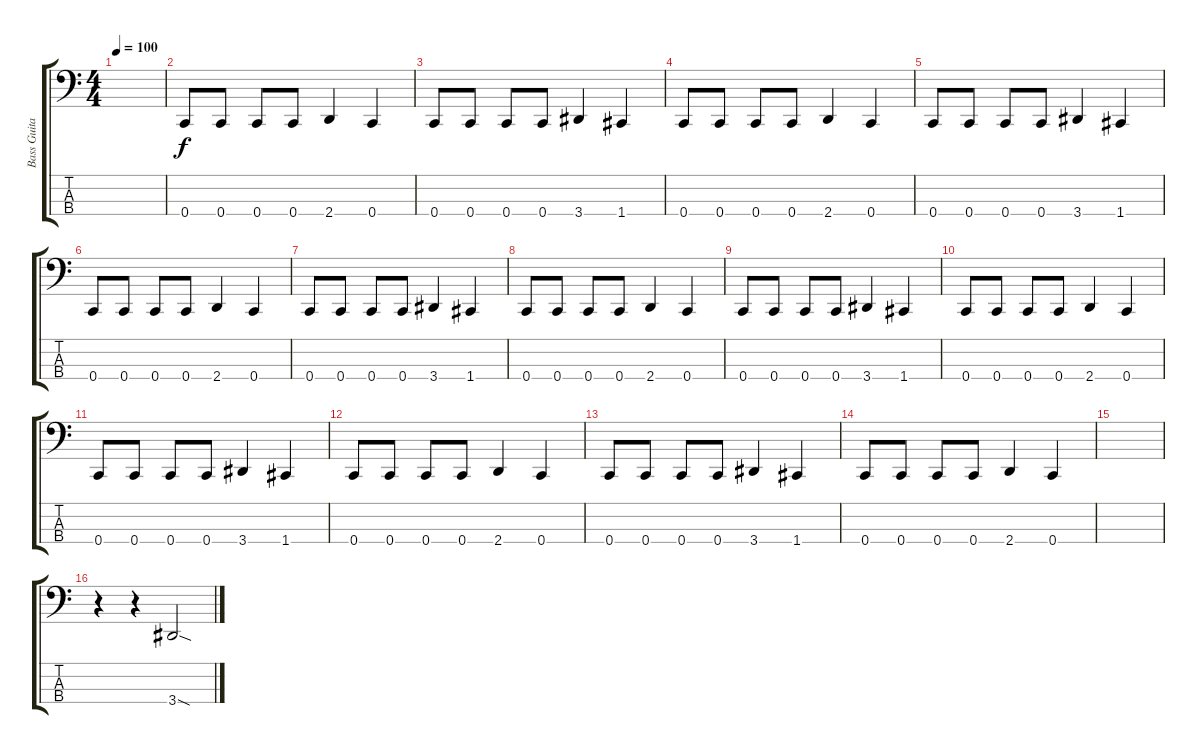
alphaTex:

\track ("Bass Guitar" "Bass Guita") {instrument distortionguitar}
\staff {score tabs}
\tuning (Eb2 Bb1 F1 C1) {hide}
\ts (4 4)
\tempo 100
\clef f4
\ks c
|
0.4.8 0.4.8 0.4.8 0.4.8 2.4.4 0.4.4 |
0.4.8 0.4.8 0.4.8 0.4.8 3.4.4 1.4.4 |
0.4.8 0.4.8 0.4.8 0.4.8 2.4.4 0.4.4 |
0.4.8 0.4.8 0.4.8 0.4.8 3.4.4 1.4.4 |
0.4.8 0.4.8 0.4.8 0.4.8 2.4.4 0.4.4 |
0.4.8 0.4.8 0.4.8 0.4.8 3.4.4 1.4.4 |
0.4.8 0.4.8 0.4.8 0.4.8 2.4.4 0.4.4 |
0.4.8 0.4.8 0.4.8 0.4.8 3.4.4 1.4.4 |
0.4.8 0.4.8 0.4.8 0.4.8 2.4.4 0.4.4 |
0.4.8 0.4.8 0.4.8 0.4.8 3.4.4 1.4.4 |
0.4.8 0.4.8 0.4.8 0.4.8 2.4.4 0.4.4 |
0.4.8 0.4.8 0.4.8 0.4.8 3.4.4 1.4.4 |
0.4.8 0.4.8 0.4.8 0.4.8 2.4.4 0.4.4 |
|
r.4 r.4 3.4{sod}.2
